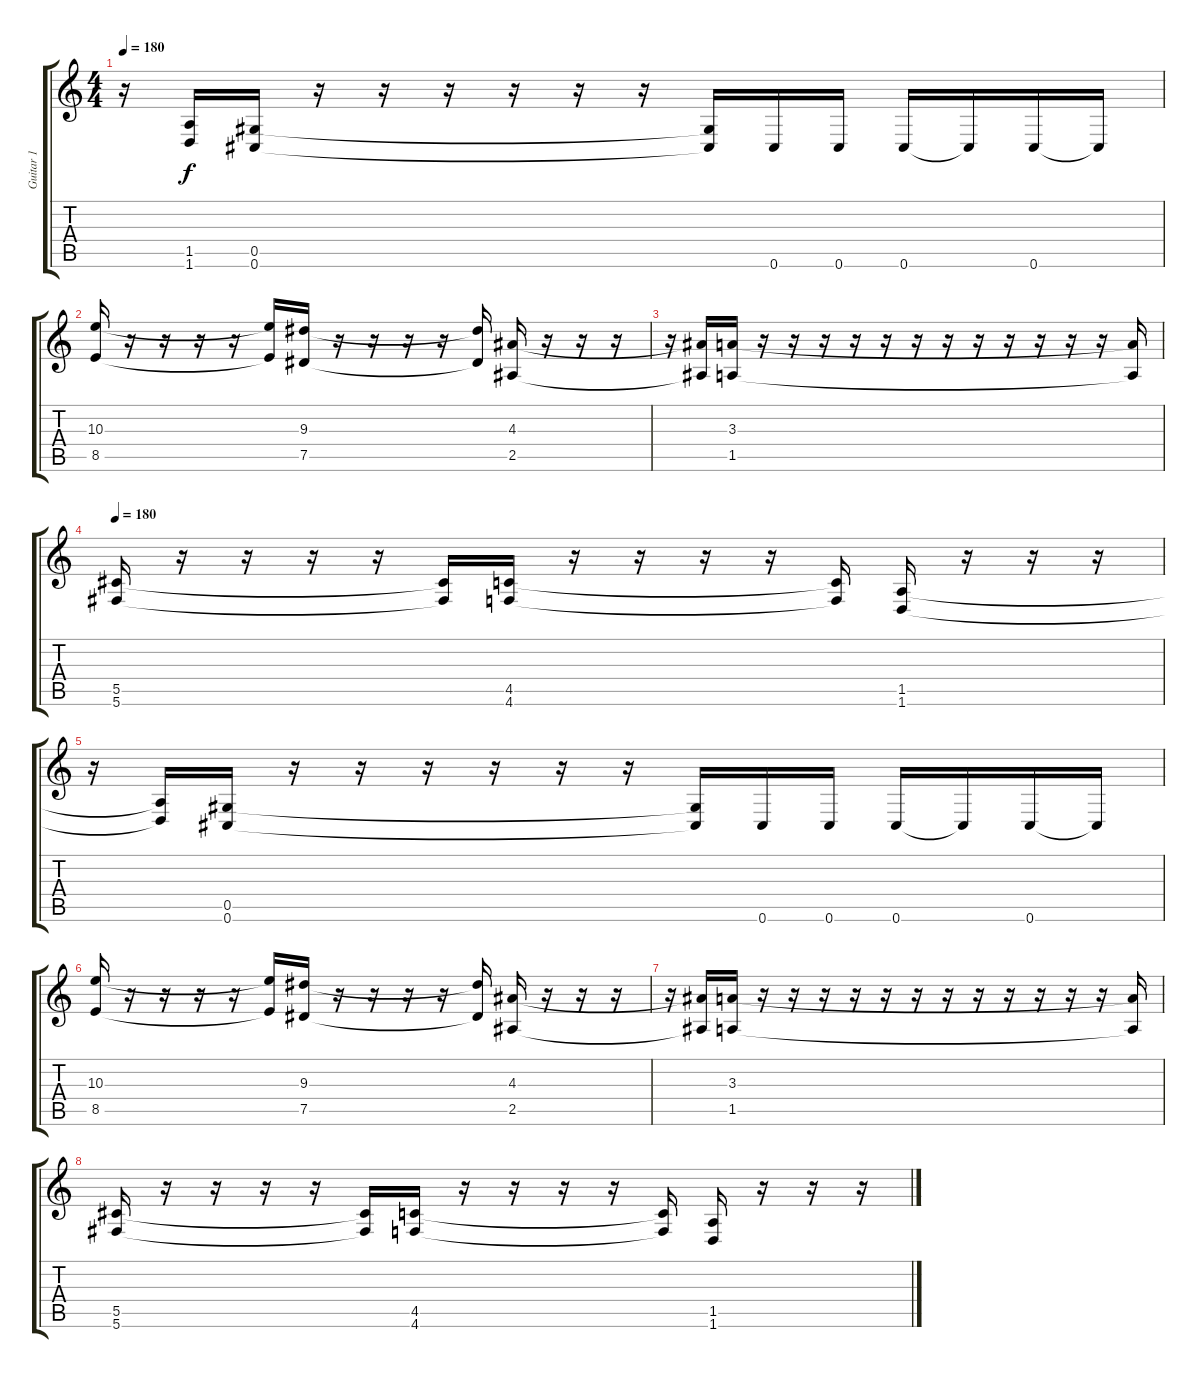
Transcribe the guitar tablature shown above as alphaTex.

\track ("Guitar 1" "Guitar 1") {instrument distortionguitar}
\staff {score tabs}
\tuning (Eb4 Bb3 Gb3 Db3 Ab2 Db2) {hide}
\ts (4 4)
\tempo 180
\clef g2
\ks c
r.16{dy f} (1.5{t} 1.6{t}).16 (0.5 0.6).16 r.16 r.16 r.16 r.16 r.16 r.16 (0.5{t} 0.6{t}).16 0.6.16 0.6.16 0.6.16 0.6{t}.16 0.6.16 0.6{t}.16 |
(10.3 8.5).16 r.16 r.16 r.16 r.16 (10.3{t} 8.5{t}).16 (9.3 7.5).16 r.16 r.16 r.16 r.16 (9.3{t} 7.5{t}).16 (4.3 2.5).16 r.16 r.16 r.16 |
r.16 (4.3{t} 2.5{t}).16 (3.3 1.5).16 r.16 r.16 r.16 r.16 r.16 r.16 r.16 r.16 r.16 r.16 r.16 r.16 (3.3{t} 1.5{t}).16 |
\tempo 180
(5.5 5.6).16 r.16 r.16 r.16 r.16 (5.5{t} 5.6{t}).16 (4.5 4.6).16 r.16 r.16 r.16 r.16 (4.5{t} 4.6{t}).16 (1.5 1.6).16 r.16 r.16 r.16 |
r.16 (1.5{t} 1.6{t}).16 (0.5 0.6).16 r.16 r.16 r.16 r.16 r.16 r.16 (0.5{t} 0.6{t}).16 0.6.16 0.6.16 0.6.16 0.6{t}.16 0.6.16 0.6{t}.16 |
(10.3 8.5).16 r.16 r.16 r.16 r.16 (10.3{t} 8.5{t}).16 (9.3 7.5).16 r.16 r.16 r.16 r.16 (9.3{t} 7.5{t}).16 (4.3 2.5).16 r.16 r.16 r.16 |
r.16 (4.3{t} 2.5{t}).16 (3.3 1.5).16 r.16 r.16 r.16 r.16 r.16 r.16 r.16 r.16 r.16 r.16 r.16 r.16 (3.3{t} 1.5{t}).16 |
(5.5 5.6).16 r.16 r.16 r.16 r.16 (5.5{t} 5.6{t}).16 (4.5 4.6).16 r.16 r.16 r.16 r.16 (4.5{t} 4.6{t}).16 (1.5 1.6).16 r.16 r.16 r.16
